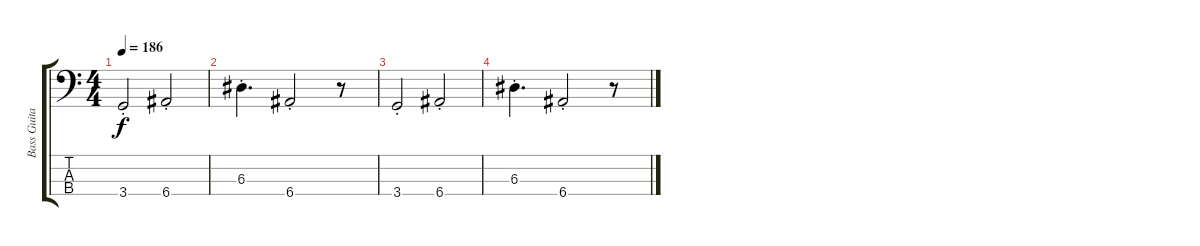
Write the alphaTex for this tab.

\track ("Bass Guitar" "Bass Guita") {instrument electricbassfinger}
\staff {score tabs}
\tuning (G2 D2 A1 E1) {hide}
\ts (4 4)
\tempo 186
\clef f4
\ks c
3.4{st}.2{dy f} 6.4{st}.2 |
6.3{st}.4{d} 6.4{st}.2 r.8 |
3.4{st}.2 6.4{st}.2 |
6.3{st}.4{d} 6.4{st}.2 r.8
